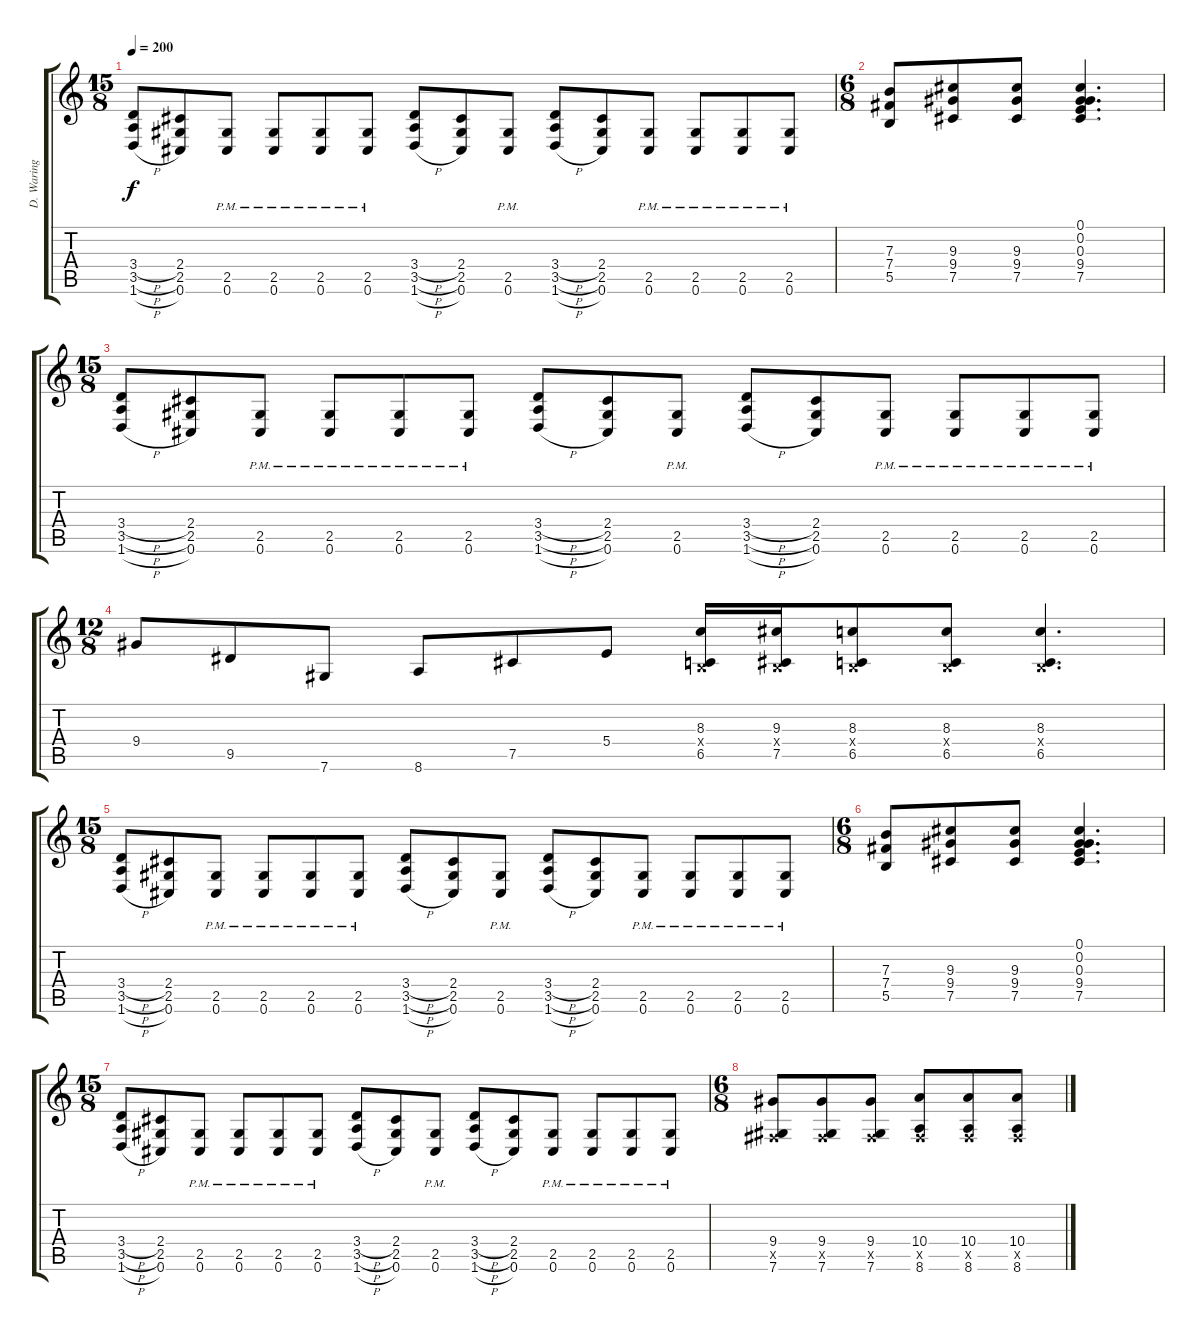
\track ("D. Waring Gtr." "D. Waring ") {instrument distortionguitar}
\staff {score tabs}
\tuning (Db4 Ab3 E3 B2 Gb2 Db2) {hide}
\ts (15 8)
\tempo 200
\clef g2
\ks c
(3.4{h} 3.5{h} 1.6{h}).8{dy f} (2.4 2.5 0.6).8 (2.5{pm} 0.6{pm}).8 (2.5{pm} 0.6{pm}).8 (2.5{pm} 0.6{pm}).8 (2.5{pm} 0.6{pm}).8 (3.4{h} 3.5{h} 1.6{h}).8 (2.4 2.5 0.6).8 (2.5{pm} 0.6{pm}).8 (3.4{h} 3.5{h} 1.6{h}).8 (2.4 2.5 0.6).8 (2.5{pm} 0.6{pm}).8 (2.5{pm} 0.6{pm}).8 (2.5{pm} 0.6{pm}).8 (2.5{pm} 0.6{pm}).8 |
\ts (6 8)
(7.3 7.4 5.5).8 (9.3 9.4 7.5).8 (9.3 9.4 7.5).8 (0.1 0.2 0.3 9.4 7.5).4{d} |
\ts (15 8)
(3.4{h} 3.5{h} 1.6{h}).8 (2.4 2.5 0.6).8 (2.5{pm} 0.6{pm}).8 (2.5{pm} 0.6{pm}).8 (2.5{pm} 0.6{pm}).8 (2.5{pm} 0.6{pm}).8 (3.4{h} 3.5{h} 1.6{h}).8 (2.4 2.5 0.6).8 (2.5{pm} 0.6{pm}).8 (3.4{h} 3.5{h} 1.6{h}).8 (2.4 2.5 0.6).8 (2.5{pm} 0.6{pm}).8 (2.5{pm} 0.6{pm}).8 (2.5{pm} 0.6{pm}).8 (2.5{pm} 0.6{pm}).8 |
\ts (12 8)
9.4.8 9.5.8 7.6.8 8.6.8 7.5.8 5.4.8 (8.3 0.4{x} 6.5).16 (9.3 0.4{x} 7.5).16 (8.3 0.4{x} 6.5).8 (8.3 0.4{x} 6.5).8 (8.3 0.4{x} 6.5).4{d} |
\ts (15 8)
(3.4{h} 3.5{h} 1.6{h}).8 (2.4 2.5 0.6).8 (2.5{pm} 0.6{pm}).8 (2.5{pm} 0.6{pm}).8 (2.5{pm} 0.6{pm}).8 (2.5{pm} 0.6{pm}).8 (3.4{h} 3.5{h} 1.6{h}).8 (2.4 2.5 0.6).8 (2.5{pm} 0.6{pm}).8 (3.4{h} 3.5{h} 1.6{h}).8 (2.4 2.5 0.6).8 (2.5{pm} 0.6{pm}).8 (2.5{pm} 0.6{pm}).8 (2.5{pm} 0.6{pm}).8 (2.5{pm} 0.6{pm}).8 |
\ts (6 8)
(7.3 7.4 5.5).8 (9.3 9.4 7.5).8 (9.3 9.4 7.5).8 (0.1 0.2 0.3 9.4 7.5).4{d} |
\ts (15 8)
(3.4{h} 3.5{h} 1.6{h}).8 (2.4 2.5 0.6).8 (2.5{pm} 0.6{pm}).8 (2.5{pm} 0.6{pm}).8 (2.5{pm} 0.6{pm}).8 (2.5{pm} 0.6{pm}).8 (3.4{h} 3.5{h} 1.6{h}).8 (2.4 2.5 0.6).8 (2.5{pm} 0.6{pm}).8 (3.4{h} 3.5{h} 1.6{h}).8 (2.4 2.5 0.6).8 (2.5{pm} 0.6{pm}).8 (2.5{pm} 0.6{pm}).8 (2.5{pm} 0.6{pm}).8 (2.5{pm} 0.6{pm}).8 |
\ts (6 8)
(9.4 0.5{x} 7.6).8 (9.4 0.5{x} 7.6).8 (9.4 0.5{x} 7.6).8 (10.4 0.5{x} 8.6).8 (10.4 0.5{x} 8.6).8 (10.4 0.5{x} 8.6).8
